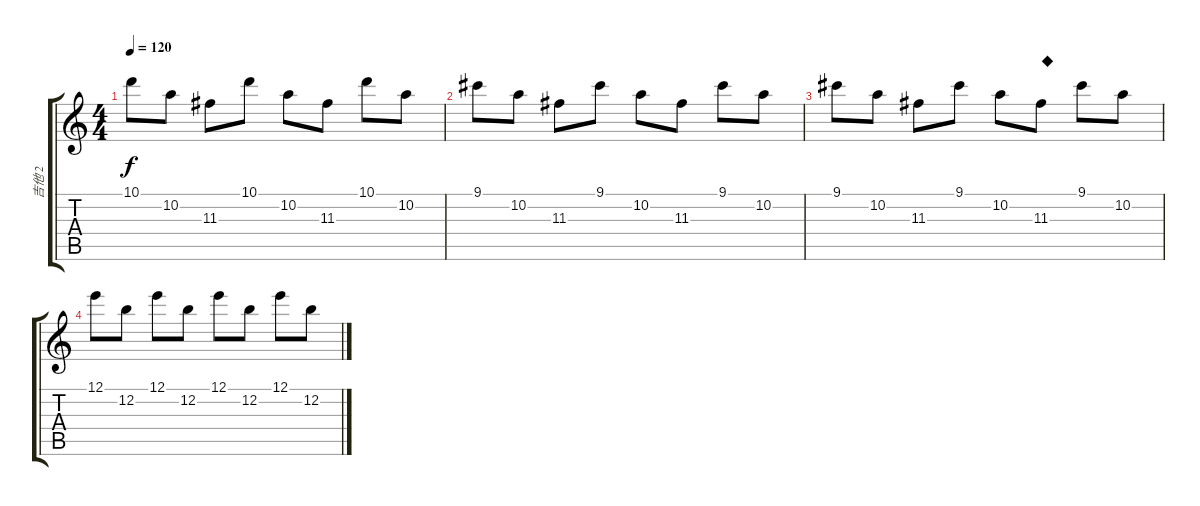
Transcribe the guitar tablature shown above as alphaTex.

\track ("吉他 2" "吉他 2") {instrument distortionguitar}
\staff {score tabs}
\tuning (E4 B3 G3 D3 A2 E2) {hide}
\ts (4 4)
\tempo 120
\clef g2
\ks c
10.1.8{dy f} 10.2.8 11.3.8 10.1.8 10.2.8 11.3.8 10.1.8 10.2.8 |
9.1.8 10.2.8 11.3.8 9.1.8 10.2.8 11.3.8 9.1.8 10.2.8 |
9.1.8 10.2.8 11.3.8 9.1.8 10.2.8 11.3.8{txt "◆"} 9.1.8 10.2.8 |
12.1.8 12.2.8 12.1.8 12.2.8 12.1.8 12.2.8 12.1.8 12.2.8
